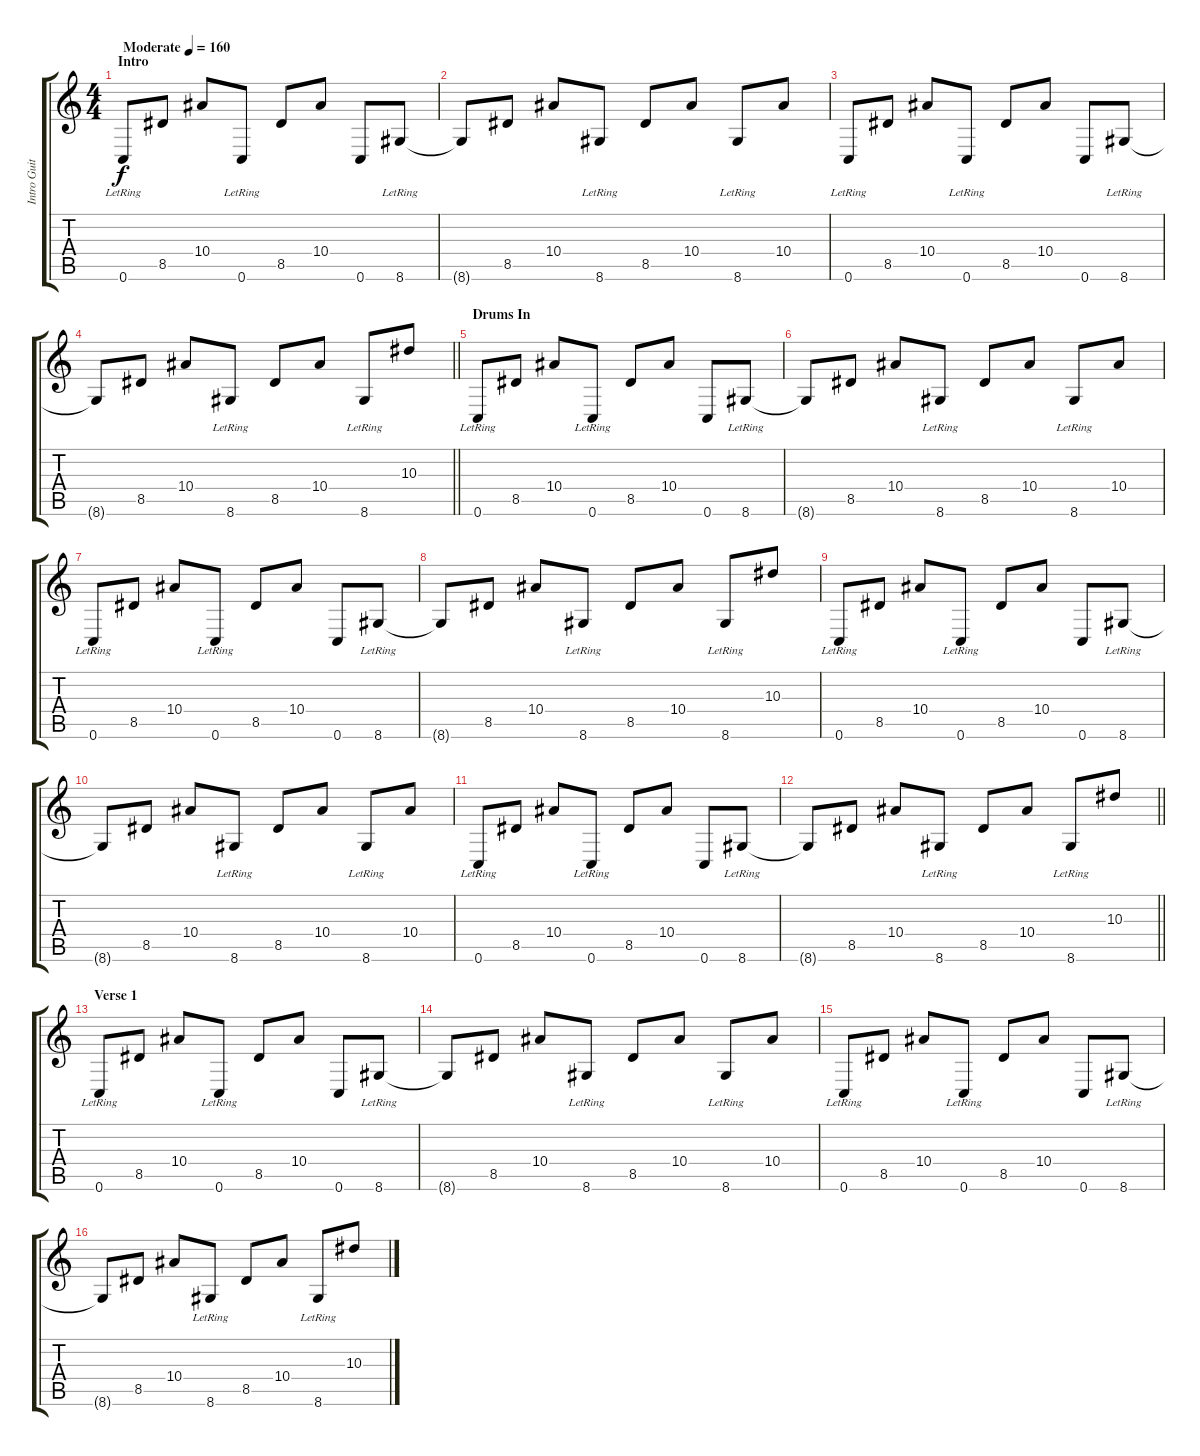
\track ("Intro Guitar" "Intro Guit") {instrument electricguitarclean}
\staff {score tabs}
\tuning (D4 A3 F3 C3 G2 C2) {hide}
\ts (4 4)
\section ("" "Intro")
\tempo (160 "Moderate")
\clef g2
\ks c
0.6{lr}.8{dy f instrument electricguitarclean} 8.5.8 10.4.8 0.6{lr}.8 8.5.8 10.4.8 0.6.8 8.6{lr}.8 |
8.6{t}.8 8.5.8 10.4.8 8.6{lr}.8 8.5.8 10.4.8 8.6{lr}.8 10.4.8 |
0.6{lr}.8 8.5.8 10.4.8 0.6{lr}.8 8.5.8 10.4.8 0.6.8 8.6{lr}.8 |
\barLineRight lightlight
8.6{t}.8 8.5.8 10.4.8 8.6{lr}.8 8.5.8 10.4.8 8.6{lr}.8 10.3.8 |
\section ("" "Drums In")
0.6{lr}.8 8.5.8 10.4.8 0.6{lr}.8 8.5.8 10.4.8 0.6.8 8.6{lr}.8 |
8.6{t}.8 8.5.8 10.4.8 8.6{lr}.8 8.5.8 10.4.8 8.6{lr}.8 10.4.8 |
0.6{lr}.8 8.5.8 10.4.8 0.6{lr}.8 8.5.8 10.4.8 0.6.8 8.6{lr}.8 |
8.6{t}.8 8.5.8 10.4.8 8.6{lr}.8 8.5.8 10.4.8 8.6{lr}.8 10.3.8 |
0.6{lr}.8 8.5.8 10.4.8 0.6{lr}.8 8.5.8 10.4.8 0.6.8 8.6{lr}.8 |
8.6{t}.8 8.5.8 10.4.8 8.6{lr}.8 8.5.8 10.4.8 8.6{lr}.8 10.4.8 |
0.6{lr}.8 8.5.8 10.4.8 0.6{lr}.8 8.5.8 10.4.8 0.6.8 8.6{lr}.8 |
\barLineRight lightlight
8.6{t}.8 8.5.8 10.4.8 8.6{lr}.8 8.5.8 10.4.8 8.6{lr}.8 10.3.8 |
\section ("" "Verse 1")
0.6{lr}.8 8.5.8 10.4.8 0.6{lr}.8 8.5.8 10.4.8 0.6.8 8.6{lr}.8 |
8.6{t}.8 8.5.8 10.4.8 8.6{lr}.8 8.5.8 10.4.8 8.6{lr}.8 10.4.8 |
0.6{lr}.8 8.5.8 10.4.8 0.6{lr}.8 8.5.8 10.4.8 0.6.8 8.6{lr}.8 |
8.6{t}.8 8.5.8 10.4.8 8.6{lr}.8 8.5.8 10.4.8 8.6{lr}.8 10.3.8
